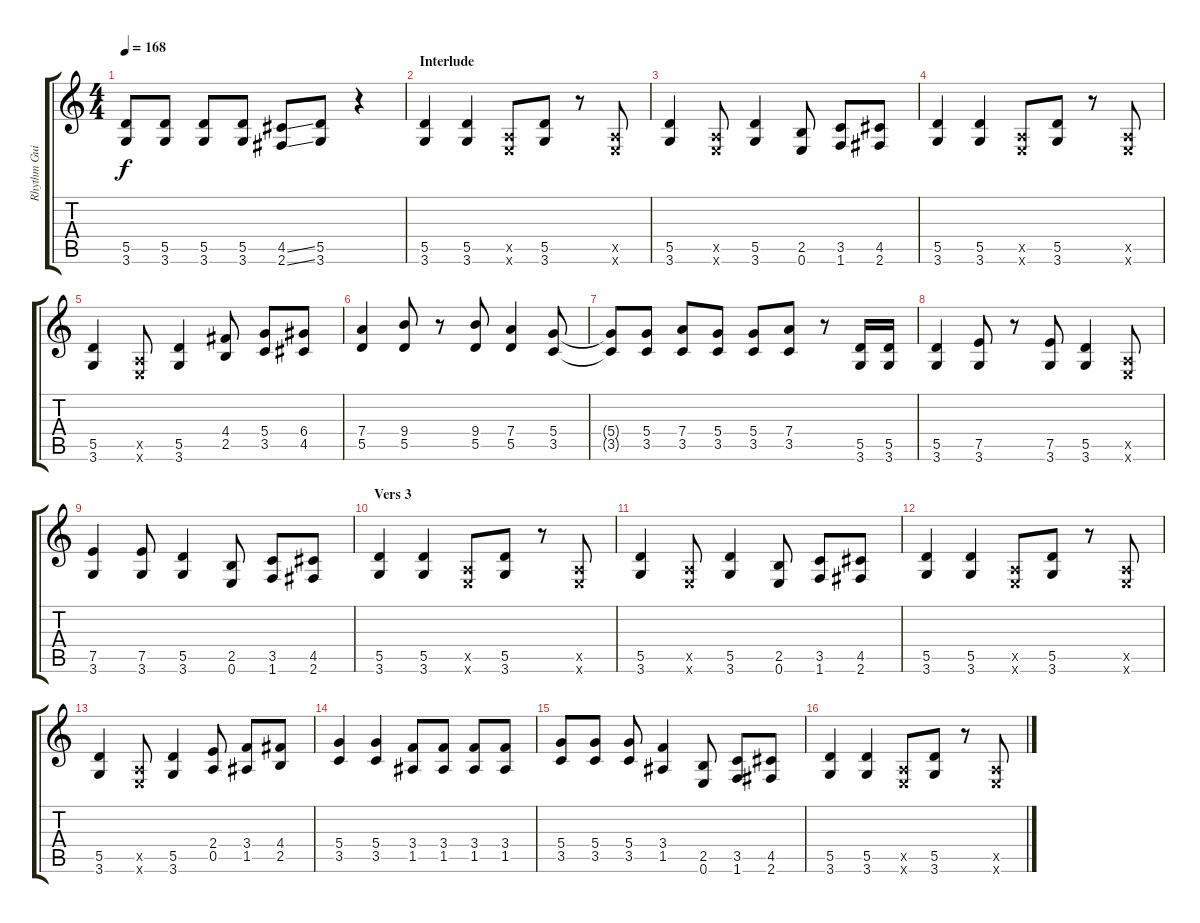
\track ("Rhythm Guitar" "Rhythm Gui") {instrument overdrivenguitar}
\staff {score tabs}
\tuning (E4 B3 G3 D3 A2 E2) {hide}
\ts (4 4)
\tempo 168
\clef g2
\ks c
(5.5 3.6).8{dy f} (5.5 3.6).8 (5.5 3.6).8 (5.5 3.6).8 (4.5{ss} 2.6{ss}).8 (5.5 3.6).8 r.4 |
\section ("" "Interlude")
(5.5 3.6).4 (5.5 3.6).4 (0.5{x} 0.6{x}).8 (5.5 3.6).8 r.8 (0.5{x} 0.6{x}).8 |
(5.5 3.6).4 (0.5{x} 0.6{x}).8 (5.5 3.6).4 (2.5 0.6).8 (3.5 1.6).8 (4.5 2.6).8 |
(5.5 3.6).4 (5.5 3.6).4 (0.5{x} 0.6{x}).8 (5.5 3.6).8 r.8 (0.5{x} 0.6{x}).8 |
(5.5 3.6).4 (0.5{x} 0.6{x}).8 (5.5 3.6).4 (4.4 2.5).8 (5.4 3.5).8 (6.4 4.5).8 |
(7.4 5.5).4 (9.4 5.5).8 r.8 (9.4 5.5).8 (7.4 5.5).4 (5.4 3.5).8 |
(5.4{t} 3.5{t}).8 (5.4 3.5).8 (7.4 3.5).8 (5.4 3.5).8 (5.4 3.5).8 (7.4 3.5).8 r.8 (5.5 3.6).16 (5.5 3.6).16 |
(5.5 3.6).4 (7.5 3.6).8 r.8 (7.5 3.6).8 (5.5 3.6).4 (0.5{x} 0.6{x}).8 |
(7.5 3.6).4 (7.5 3.6).8 (5.5 3.6).4 (2.5 0.6).8 (3.5 1.6).8 (4.5 2.6).8 |
\section ("" "Vers 3")
(5.5 3.6).4 (5.5 3.6).4 (0.5{x} 0.6{x}).8 (5.5 3.6).8 r.8 (0.5{x} 0.6{x}).8 |
(5.5 3.6).4 (0.5{x} 0.6{x}).8 (5.5 3.6).4 (2.5 0.6).8 (3.5 1.6).8 (4.5 2.6).8 |
(5.5 3.6).4 (5.5 3.6).4 (0.5{x} 0.6{x}).8 (5.5 3.6).8 r.8 (0.5{x} 0.6{x}).8 |
(5.5 3.6).4 (0.5{x} 0.6{x}).8 (5.5 3.6).4 (2.4 0.5).8 (3.4 1.5).8 (4.4 2.5).8 |
(5.4 3.5).4 (5.4 3.5).4 (3.4 1.5).8 (3.4 1.5).8 (3.4 1.5).8 (3.4 1.5).8 |
(5.4 3.5).8 (5.4 3.5).8 (5.4 3.5).8 (3.4 1.5).4 (2.5 0.6).8 (3.5 1.6).8 (4.5 2.6).8 |
(5.5 3.6).4 (5.5 3.6).4 (0.5{x} 0.6{x}).8 (5.5 3.6).8 r.8 (0.5{x} 0.6{x}).8
